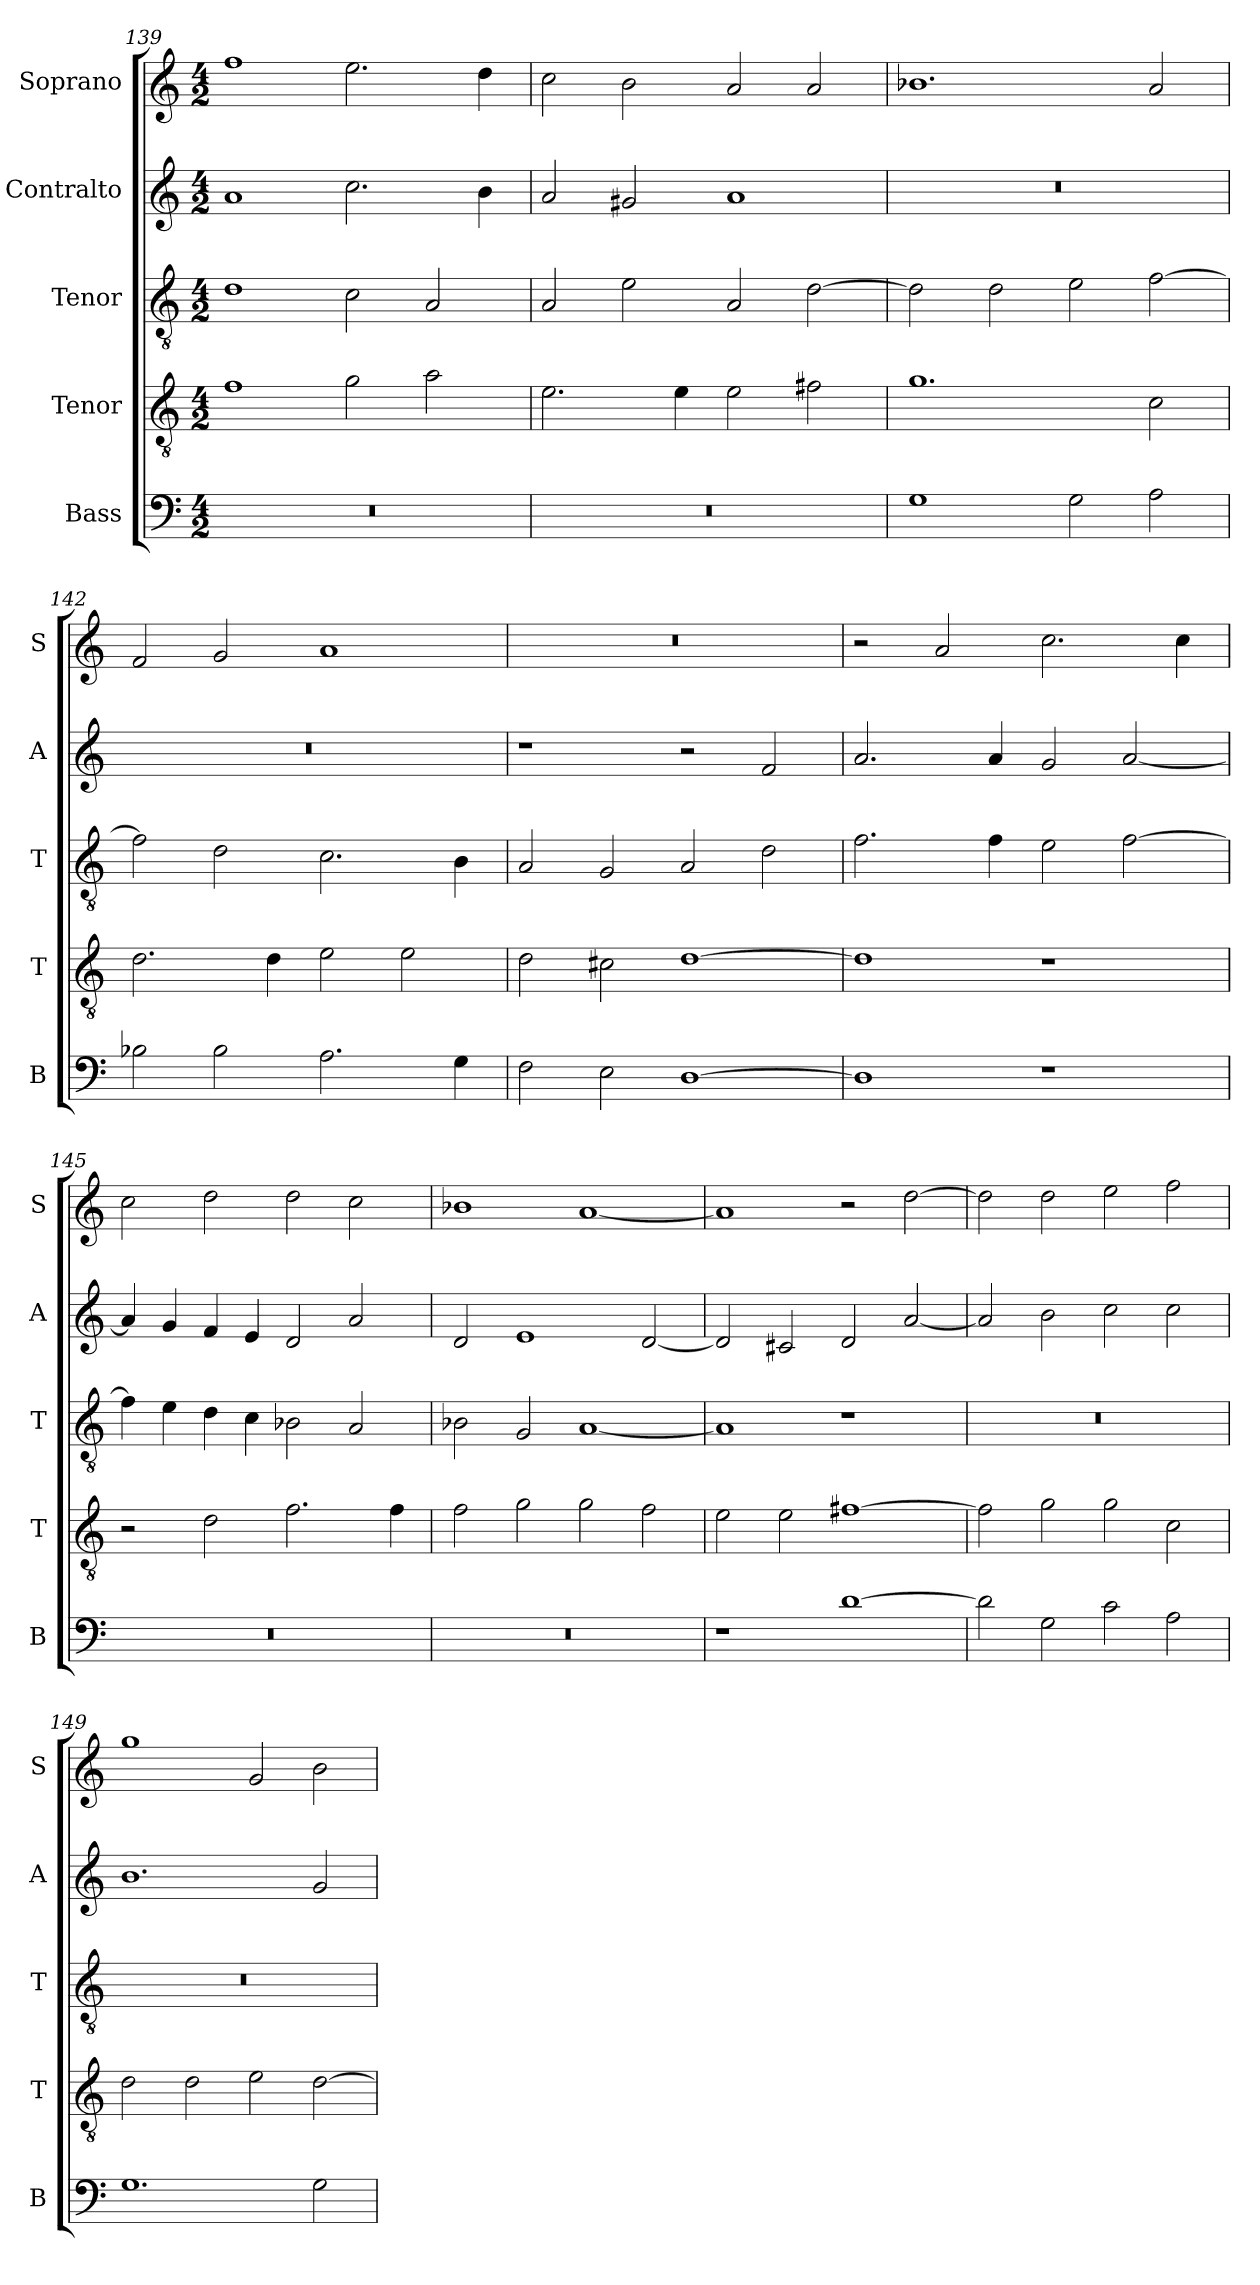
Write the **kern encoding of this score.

**kern	**kern	**kern	**kern	**kern
*part5	*part4	*part3	*part2	*part1
*staff5	*staff4	*staff3	*staff2	*staff1
*I"Bass	*I"Tenor	*I"Tenor	*I"Contralto	*I"Soprano
*I'B	*I'T	*I'T	*I'A	*I'S
*clefF4	*clefGv2	*clefGv2	*clefG2	*clefG2
*k[]	*k[]	*k[]	*k[]	*k[]
*C:ion	*C:ion	*C:ion	*C:ion	*C:ion
*M4/2	*M4/2	*M4/2	*M4/2	*M4/2
=139	=139	=139	=139	=139
0r	1f	1d	1a	1ff
.	2g	2c	2.cc	2.ee
.	2a	2A	.	.
.	.	.	4b	4dd
=140	=140	=140	=140	=140
0r	2.e	2A	2a	2cc
.	.	2e	2g#X	2b
.	4e	.	.	.
.	2e	2A	1a	2a
.	2f#X	[2d	.	2a
=141	=141	=141	=141	=141
1G	1.g	2d]	0r	1.b-X
.	.	2d	.	.
2G	.	2e	.	.
2A	2c	[2f	.	2a
=142	=142	=142	=142	=142
2B-X	2.d	2f]	0r	2f
2B-	.	2d	.	2g
.	4d	.	.	.
2.A	2e	2.c	.	1a
.	2e	.	.	.
4G	.	4B	.	.
=143	=143	=143	=143	=143
2F	2d	2A	1r	0r
2E	2c#X	2G	.	.
[1D	[1d	2A	2r	.
.	.	2d	2f	.
=144	=144	=144	=144	=144
1D]	1d]	2.f	2.a	2r
.	.	.	.	2a
.	.	4f	4a	.
1r	1r	2e	2g	2.cc
.	.	[2f	[2a	.
.	.	.	.	4cc
=145	=145	=145	=145	=145
0r	2r	4f]	4a]	2cc
.	.	4e	4g	.
.	2d	4d	4f	2dd
.	.	4c	4e	.
.	2.f	2B-X	2d	2dd
.	.	2A	2a	2cc
.	4f	.	.	.
=146	=146	=146	=146	=146
0r	2f	2B-X	2d	1b-X
.	2g	2G	1e	.
.	2g	[1A	.	[1a
.	2f	.	[2d	.
=147	=147	=147	=147	=147
1r	2e	1A]	2d]	1a]
.	2e	.	2c#X	.
[1d	[1f#X	1r	2d	2r
.	.	.	[2a	[2dd
=148	=148	=148	=148	=148
2d]	2f#]	0r	2a]	2dd]
2G	2g	.	2b	2dd
2c	2g	.	2cc	2ee
2A	2c	.	2cc	2ff
=149	=149	=149	=149	=149
1.G	2d	0r	1.b	1gg
.	2d	.	.	.
.	2e	.	.	2g
2G	[2d	.	2g	2b
=	=	=	=	=
*-	*-	*-	*-	*-
